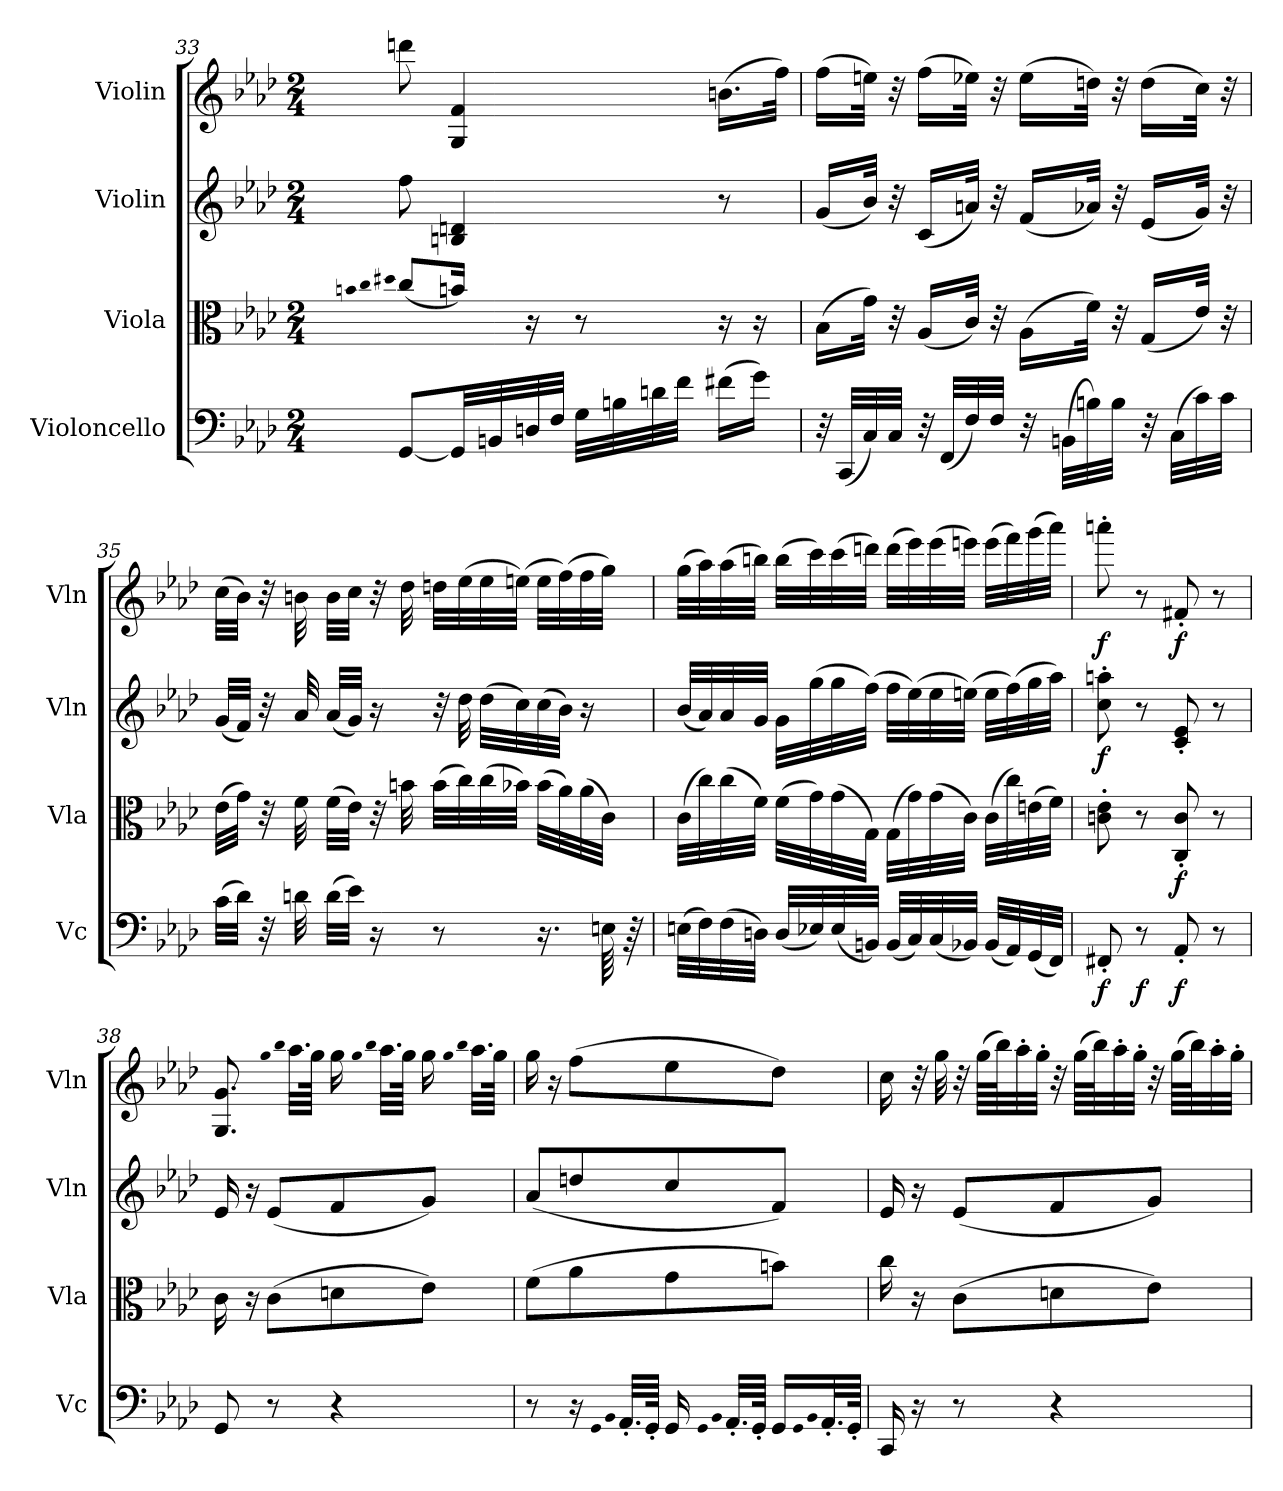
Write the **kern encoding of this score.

**kern	**dynam	**kern	**dynam	**kern	**dynam	**kern	**dynam
*part4	*part4	*part3	*part3	*part2	*part2	*part1	*part1
*staff4	*staff4	*staff3	*staff3	*staff2	*staff2	*staff1	*staff1
*I"Violoncello	*	*I"Viola	*	*I"Violin	*	*I"Violin	*
*I'Vc	*	*I'Vla	*	*I'Vln	*	*I'Vln	*
*clefF4	*	*clefC3	*	*clefG2	*	*clefG2	*
*k[b-e-a-d-]	*	*k[b-e-a-d-]	*	*k[b-e-a-d-]	*	*k[b-e-a-d-]	*
*M2/4	*	*M2/4	*	*M2/4	*	*M2/4	*
=33	=33	=33	=33	=33	=33	=33	=33
.	.	qbn	.	.	.	.	.
.	.	qcc	.	.	.	.	.
.	.	qdd#X	.	.	.	.	.
[8GG/L	.	(8cc/L	.	8ff\	.	8dddn\	.
32GG/LL]	.	16bn/Jk)	.	4Bn/ 4dn/	.	4G/ 4f/	.
32BBn/	.	.	.	.	.	.	.
32Dn/	.	16r	.	.	.	.	.
32F/JJJ	.	.	.	.	.	.	.
32G\LLL	.	8r	.	.	.	.	.
32Bn\	.	.	.	.	.	.	.
32dn\	.	.	.	.	.	.	.
32f\JJJ	.	.	.	.	.	.	.
(16f#X\LL	.	16r	.	8r	.	(16.bn\LL	.
16g\JJ)	.	16r	.	.	.	.	.
.	.	.	.	.	.	32ff\JJk)	.
=34	=34	=34	=34	=34	=34	=34	=34
32r	.	(16B-\LL	.	(16g/LL	.	(16ff\LL	.
(32CC/LLL	.	.	.	.	.	.	.
32C/)	.	32g\JJk)	.	32b-/JJk)	.	32een\JJk)	.
32C/JJJ	.	32r	.	32r	.	32r	.
32r	.	(16A-/LL	.	(16c/LL	.	(16ff\LL	.
(32FF/LLL	.	.	.	.	.	.	.
32F/)	.	32c/JJk)	.	32an/JJk)	.	32ee-X\JJk)	.
32F/JJJ	.	32r	.	32r	.	32r	.
32r	.	(16A-\LL	.	(16f/LL	.	(16ee-\LL	.
(32BBn\LLL	.	.	.	.	.	.	.
32Bn\)	.	32f\JJk)	.	32a-X/JJk)	.	32ddn\JJk)	.
32B\JJJ	.	32r	.	32r	.	32r	.
32r	.	(16G/LL	.	(16e-/LL	.	(16dd\LL	.
(32C\LLL	.	.	.	.	.	.	.
32c\)	.	32e-/JJk)	.	32g/JJk)	.	32cc\JJk)	.
32c\JJJ	.	32r	.	32r	.	32r	.
=35	=35	=35	=35	=35	=35	=35	=35
(32c\LLL	.	(32e-\LLL	.	(32g/LLL	.	(32cc\LLL	.
32d-\JJJ)	.	32g\JJJ)	.	32f/JJJ)	.	32b-\JJJ)	.
32r	.	32r	.	32r	.	32r	.
32dn\	.	32f\	.	32a-/	.	32bn\	.
(32d\LLL	.	(32f\LLL	.	(32a-/LLL	.	32b\LLL	.
32e-\JJJ)	.	32e-\JJJ)	.	32g/JJJ)	.	32cc\JJJ	.
16r	.	32r	.	16r	.	32r	.
.	.	32bn\	.	.	.	32dd-\	.
8r	.	(32b\LLL	.	32r	.	32ddn\LLL	.
.	.	32cc\)	.	32dd-\	.	(32ee-\	.
.	.	(32cc\	.	(32dd-\LLL	.	32ee-\	.
.	.	32b-X\JJJ)	.	32cc\)	.	(32een\JJJ)	.
16.r	.	(32b-\LLL	.	(32cc\	.	32ee\LLL	.
.	.	32a-\)	.	32b-\JJJ)	.	(32ff\)	.
.	.	(32a-\	.	16r	.	32ff\	.
64En\	.	32c\JJJ)	.	.	.	32gg\JJJ)	.
64r	.	.	.	.	.	.	.
=36	=36	=36	=36	=36	=36	=36	=36
(32En\LLL	.	(32c\LLL	.	(32b-/LLL	.	(32gg\LLL	.
32F\)	.	32cc\)	.	32a-/)	.	32aa-\)	.
(32F\	.	(32cc\	.	32a-/	.	(32aa-\	.
32Dn\JJJ)	.	32f\JJJ)	.	32g/JJJ	.	32bbn\JJJ)	.
(32D/LLL	.	(32f\LLL	.	32g\LLL	.	(32bb\LLL	.
32E-X/)	.	32g\)	.	(32gg\	.	32ccc\)	.
(32E-/	.	(32g\	.	32gg\	.	(32ccc\	.
32BBn/JJJ)	.	32G\JJJ)	.	(32ff\JJJ)	.	32dddn\JJJ)	.
(32BB/LLL	.	(32G\LLL	.	32ff\LLL	.	(32ddd\LLL	.
32C/)	.	32g\)	.	(32ee-\)	.	32eee-\)	.
(32C/	.	(32g\	.	32ee-\	.	(32eee-\	.
32BB-X/JJJ)	.	32c\JJJ)	.	(32een\JJJ)	.	32eeen\JJJ)	.
(32BB-/LLL	.	(32c\LLL	.	32ee\LLL	.	(32eee\LLL	.
32AA-/)	.	32cc\)	.	(32ff\)	.	32fff\)	.
(32GG/	.	(32en\	.	32gg\	.	(32ggg\	.
32FF/JJJ)	.	32f\JJJ)	.	32aa-\JJJ)	.	32aaa-\JJJ)	.
=37	=37	=37	=37	=37	=37	=37	=37
8FF#X'/	f	8cn'\ 8e-'\	.	8cc'\ 8aan'\	f	8aaan'\	f
8r	f	8r	.	8r	.	8r	.
8AA-'/	f	8C'/ 8c'/	f	8c'/ 8e-'/	.	8f#X'/	f
8r	.	8r	.	8r	.	8r	.
=38	=38	=38	=38	=38	=38	=38	=38
8GG/	.	16c\	.	16e-/	.	8.G/ 8.g/	.
.	.	16r	.	16r	.	.	.
8r	.	(8c\L	.	(8e-/L	.	.	.
.	.	.	.	.	.	qgg	.
.	.	.	.	.	.	qbb-	.
.	.	.	.	.	.	32.aa-\LLL	.
.	.	.	.	.	.	64gg\JJJk	.
4r	.	8dn\	.	8f/	.	16gg\	.
.	.	.	.	.	.	qgg	.
.	.	.	.	.	.	qbb-	.
.	.	.	.	.	.	32.aa-\LLL	.
.	.	.	.	.	.	64gg\JJJk	.
.	.	8e-\J)	.	8g/J)	.	16gg\	.
.	.	.	.	.	.	qgg	.
.	.	.	.	.	.	qbb-	.
.	.	.	.	.	.	32.aa-\LLL	.
.	.	.	.	.	.	64gg\JJJk	.
=39	=39	=39	=39	=39	=39	=39	=39
8r	.	(8f\L	.	(8a-/L	.	16gg\	.
.	.	.	.	.	.	16r	.
16r	.	8a-\	.	8ddn/	.	(8ff\L	.
qGG	.	.	.	.	.	.	.
qBB-	.	.	.	.	.	.	.
32.AA-'/LLL	.	.	.	.	.	.	.
64GG'/JJJk	.	.	.	.	.	.	.
16GG/	.	8g\	.	8cc/	.	8ee-\	.
qGG	.	.	.	.	.	.	.
qBB-	.	.	.	.	.	.	.
32.AA-'/LLL	.	.	.	.	.	.	.
64GG'/JJJk	.	.	.	.	.	.	.
16GG/LL	.	8bn\J)	.	8f/J)	.	8dd-\J)	.
qGG	.	.	.	.	.	.	.
qBB-	.	.	.	.	.	.	.
32.AA-'/L	.	.	.	.	.	.	.
64GG'/JJJk	.	.	.	.	.	.	.
=40	=40	=40	=40	=40	=40	=40	=40
16CC/	.	16cc\	.	16e-/	.	16cc\	.
16r	.	16r	.	16r	.	32r	.
.	.	.	.	.	.	32gg\	.
8r	.	(8c\L	.	(8e-/L	.	32r	.
.	.	.	.	.	.	(64gg\LLLL	.
.	.	.	.	.	.	64bb-\J)	.
.	.	.	.	.	.	32aa-'\	.
.	.	.	.	.	.	32gg'\JJJ	.
4r	.	8dn\	.	8f/	.	32r	.
.	.	.	.	.	.	(64gg\LLLL	.
.	.	.	.	.	.	64bb-\J)	.
.	.	.	.	.	.	32aa-'\	.
.	.	.	.	.	.	32gg'\JJJ	.
.	.	8e-\J)	.	8g/J)	.	32r	.
.	.	.	.	.	.	(64gg\LLLL	.
.	.	.	.	.	.	64bb-\J)	.
.	.	.	.	.	.	32aa-'\	.
.	.	.	.	.	.	32gg'\JJJ	.
=	=	=	=	=	=	=	=
*-	*-	*-	*-	*-	*-	*-	*-
